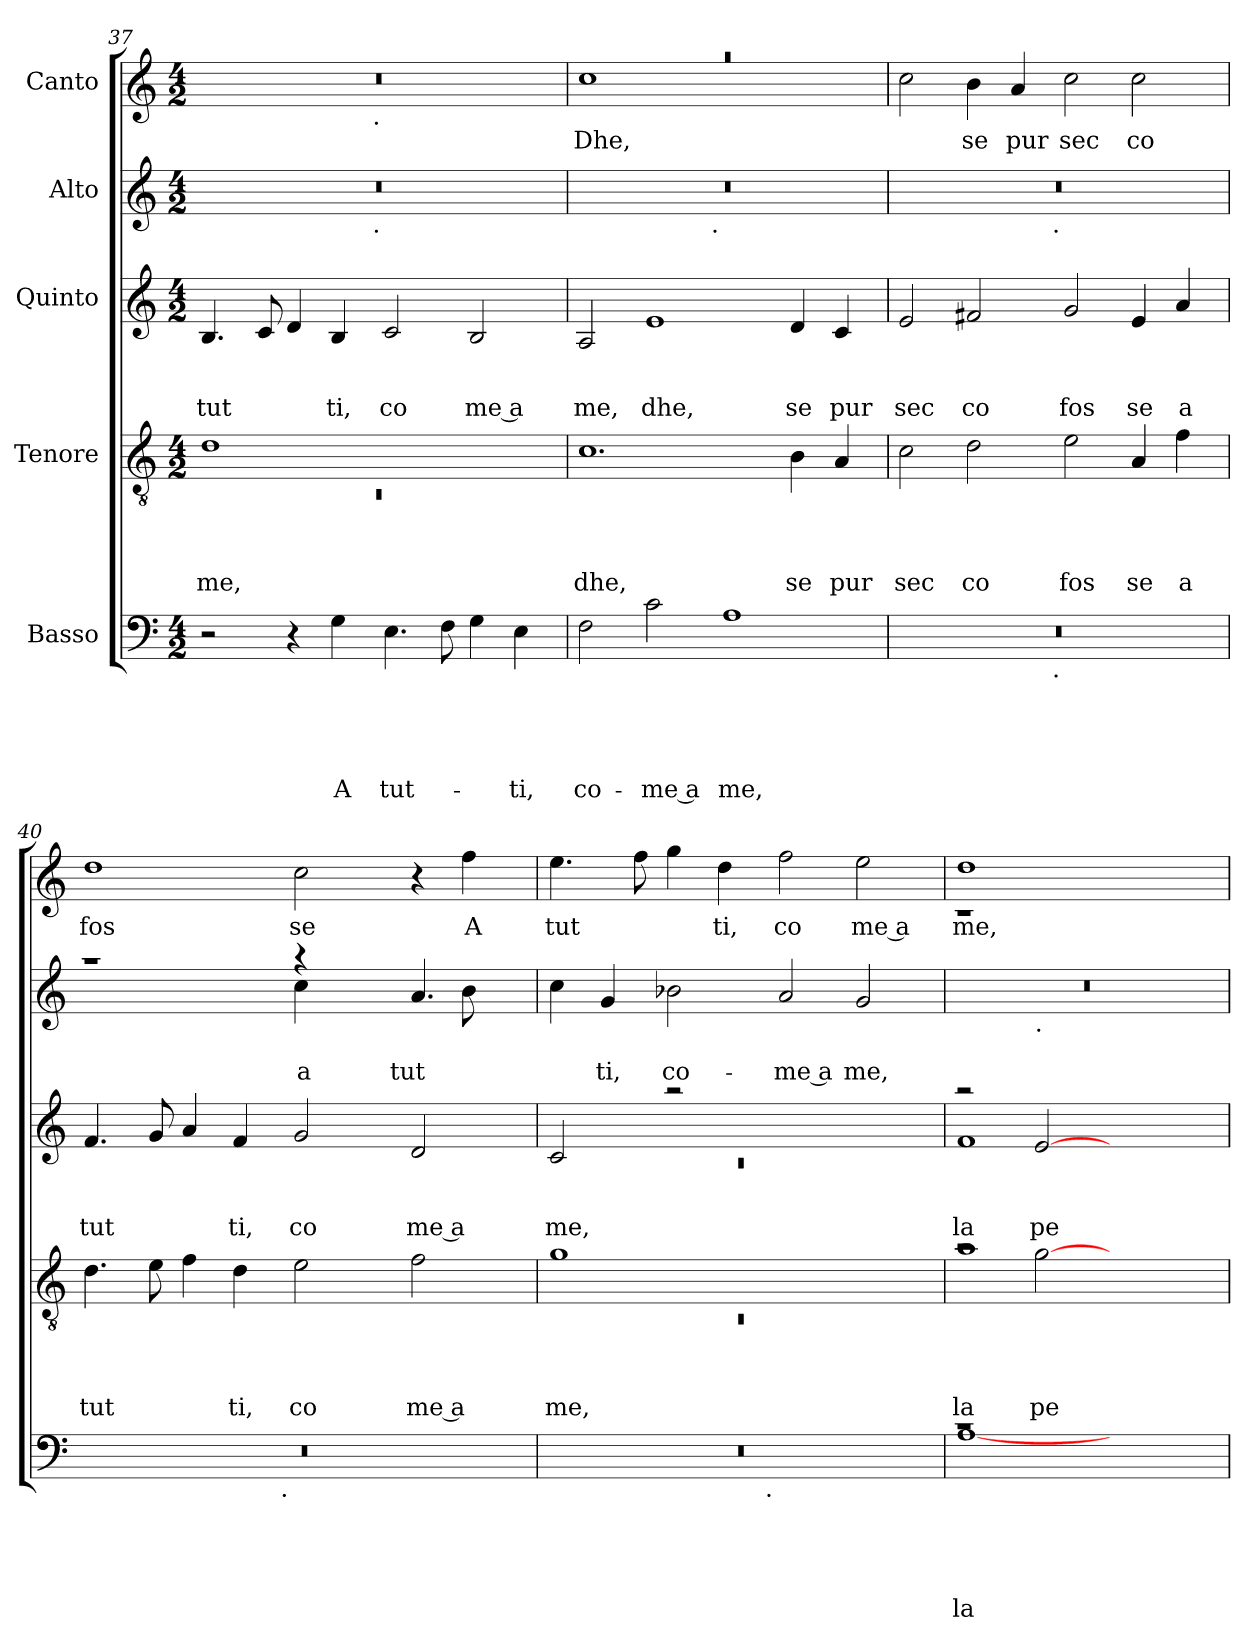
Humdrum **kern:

**kern	**text	**text	**text	**text	**text	**kern	**text	**text	**text	**text	**kern	**text	**text	**text	**kern	**text	**text	**kern	**text
*part5	*part5	*part5	*part5	*part5	*part5	*part4	*part4	*part4	*part4	*part4	*part3	*part3	*part3	*part3	*part2	*part2	*part2	*part1	*part1
*staff5	*staff5	*staff5	*staff5	*staff5	*staff5	*staff4	*staff4	*staff4	*staff4	*staff4	*staff3	*staff3	*staff3	*staff3	*staff2	*staff2	*staff2	*staff1	*staff1
*I"Basso	*	*	*	*	*	*I"Tenore	*	*	*	*	*I"Quinto	*	*	*	*I"Alto	*	*	*I"Canto	*
*clefF4	*	*	*	*	*	*clefGv2	*	*	*	*	*clefG2	*	*	*	*clefG2	*	*	*clefG2	*
*k[]	*	*	*	*	*	*k[]	*	*	*	*	*k[]	*	*	*	*k[]	*	*	*k[]	*
*C:	*	*	*	*	*	*C:	*	*	*	*	*C:	*	*	*	*C:	*	*	*C:	*
*M4/2	*	*	*	*	*	*M4/2	*	*	*	*	*M4/2	*	*	*	*M4/2	*	*	*M4/2	*
=37	=37	=37	=37	=37	=37	=37	=37	=37	=37	=37	=37	=37	=37	=37	=37	=37	=37	=37	=37
*	*	*	*	*	*	*^	*	*	*	*	*	*	*	*	*	*	*	*	*
!	!	!	!	!	!	!	!LO:N:vis=1	!	!	!	!LO:LY:b	!	!	!	!LO:LY:b	!	!	!	!	!
*	*	*	*	*	*	*	*	*	*	*	*	*	*	*	*	*^	*	*	*^	*
2r	.	.	.	.	.	1d	0rC	.	.	.	me,	4.B/	.	.	tut	0r	2ryy	.	.	0r	2ryy	.
.	.	.	.	.	.	.	.	.	.	.	.	8c/	.	.	.	.	.	.	.	.	.	.
4r	.	.	.	.	.	.	.	.	.	.	.	4d/	.	.	.	.	4...ryy	.	.	.	4...ryy	.
!	!	!	!	!	!LO:LY:b	!	!	!	!	!	!	!	!	!	!LO:LY:b	!	!	!	!	!	!	!
4G\	.	.	.	.	A	.	.	.	.	.	.	4B/	.	.	ti,	.	.	.	.	.	.	.
!	!	!	!	!	!	!	!	!	!	!	!	!	!	!	!	!	!	!	!	!	!LO:TX:b:t=.	!
!	!	!	!	!	!	!	!	!	!	!	!	!	!	!	!	!	!LO:TX:b:t=.	!	!	!	!	!
.	.	.	.	.	.	.	.	.	.	.	.	.	.	.	.	.	1ryy	.	.	.	1ryy	.
!	!	!	!	!	!LO:LY:b	!	!	!	!	!	!	!	!	!	!LO:LY:b	!	!	!	!	!	!	!
4.E\	.	.	.	.	tut-	1ryy	.	.	.	.	.	2c/	.	.	co	.	.	.	.	.	.	.
8F\	.	.	.	.	.	.	.	.	.	.	.	.	.	.	.	.	.	.	.	.	.	.
!	!	!	!	!	!	!	!	!	!	!	!	!	!	!	!LO:LY:b:rj	!	!	!	!	!	!	!
4G\	.	.	.	.	.	.	.	.	.	.	.	2B/	.	.	me a	.	.	.	.	.	.	.
!	!	!	!	!	!LO:LY:b	!	!	!	!	!	!	!	!	!	!	!	!	!	!	!	!	!
4E\	.	.	.	.	-ti,	.	.	.	.	.	.	.	.	.	.	.	.	.	.	.	.	.
.	.	.	.	.	.	.	.	.	.	.	.	.	.	.	.	.	32ryy	.	.	.	32ryy	.
=38	=38	=38	=38	=38	=38	=38	=38	=38	=38	=38	=38	=38	=38	=38	=38	=38	=38	=38	=38	=38	=38	=38
!	!	!	!	!	!LO:LY:b	!	!	!	!	!	!LO:LY:b	!	!	!	!LO:LY:b	!	!	!	!	!LO:N:vis=1	!	!LO:LY:b
*	*	*	*	*	*	*v	*v	*	*	*	*	*	*	*	*	*	*	*	*	*	*	*
2F\	.	.	.	.	co-	1.c	.	.	.	dhe,	2A/	.	.	me,	0r	2ryy	.	.	0raa	1cc	Dhe,
!	!	!	!	!	!LO:LY:b:rj	!	!	!	!	!	!	!	!	!LO:LY:b	!	!	!	!	!	!	!
2c\	.	.	.	.	-me a	.	.	.	.	.	1e	.	.	dhe,	.	4...ryy	.	.	.	.	.
!	!	!	!	!	!	!	!	!	!	!	!	!	!	!	!	!LO:TX:b:t=.	!	!	!	!	!
.	.	.	.	.	.	.	.	.	.	.	.	.	.	.	.	1ryy	.	.	.	.	.
!	!	!	!	!	!LO:LY:b	!	!	!	!	!	!	!	!	!	!	!	!	!	!	!	!
1A	.	.	.	.	me,	.	.	.	.	.	.	.	.	.	.	.	.	.	.	1ryy	.
!	!	!	!	!	!	!	!	!	!	!LO:LY:b	!	!	!	!LO:LY:b	!	!	!	!	!	!	!
.	.	.	.	.	.	4B\	.	.	.	se	4d/	.	.	se	.	.	.	.	.	.	.
!	!	!	!	!	!	!	!	!	!	!LO:LY:b	!	!	!	!LO:LY:b	!	!	!	!	!	!	!
.	.	.	.	.	.	4A/	.	.	.	pur	4c/	.	.	pur	.	.	.	.	.	.	.
.	.	.	.	.	.	.	.	.	.	.	.	.	.	.	.	32ryy	.	.	.	.	.
=39	=39	=39	=39	=39	=39	=39	=39	=39	=39	=39	=39	=39	=39	=39	=39	=39	=39	=39	=39	=39	=39
!	!	!	!	!	!	!	!	!	!	!LO:LY:b	!	!	!	!LO:LY:b	!	!	!	!	!	!	!
*^	*	*	*	*	*	*	*	*	*	*	*	*	*	*	*	*	*	*	*v	*v	*
0r	2ryy	.	.	.	.	.	2c\	.	.	.	sec	2e/	.	.	sec	0r	2ryy	.	.	2cc\	.
!	!	!	!	!	!	!	!	!	!	!	!LO:LY:b	!	!	!	!LO:LY:b	!	!	!	!	!	!LO:LY:b
.	4...ryy	.	.	.	.	.	2d\	.	.	.	co	2f#X/	.	.	co	.	4...ryy	.	.	4b\	se
!	!	!	!	!	!	!	!	!	!	!	!	!	!	!	!	!	!	!	!	!	!LO:LY:b
.	.	.	.	.	.	.	.	.	.	.	.	.	.	.	.	.	.	.	.	4a/	pur
!	!	!	!	!	!	!	!	!	!	!	!	!	!	!	!	!	!LO:TX:b:t=.	!	!	!	!
!	!LO:TX:b:t=.	!	!	!	!	!	!	!	!	!	!	!	!	!	!	!	!	!	!	!	!
.	1ryy	.	.	.	.	.	.	.	.	.	.	.	.	.	.	.	1ryy	.	.	.	.
!	!	!	!	!	!	!	!	!	!	!	!LO:LY:b	!	!	!	!LO:LY:b	!	!	!	!	!	!LO:LY:b
.	.	.	.	.	.	.	2e\	.	.	.	fos	2g/	.	.	fos	.	.	.	.	2cc\	sec
!	!	!	!	!	!	!	!	!	!	!	!LO:LY:b	!	!	!	!LO:LY:b	!	!	!	!	!	!LO:LY:b
.	.	.	.	.	.	.	4A/	.	.	.	se	4e/	.	.	se	.	.	.	.	2cc\	co
!	!	!	!	!	!	!	!	!	!	!	!LO:LY:b	!	!	!	!LO:LY:b	!	!	!	!	!	!
.	.	.	.	.	.	.	4f\	.	.	.	a	4a/	.	.	a	.	.	.	.	.	.
.	32ryy	.	.	.	.	.	.	.	.	.	.	.	.	.	.	.	32ryy	.	.	.	.
!!LO:LB:g=z
=40	=40	=40	=40	=40	=40	=40	=40	=40	=40	=40	=40	=40	=40	=40	=40	=40	=40	=40	=40	=40	=40
!	!	!	!	!	!	!	!	!	!	!	!LO:LY:b	!	!	!	!LO:LY:b	!	!	!	!	!	!LO:LY:b
*	*	*	*	*	*	*	*	*	*	*	*	*	*	*	*	*	*^	*	*	*	*
0r	2ryy	.	.	.	.	.	4.d\	.	.	.	tut	4.f/	.	.	tut	1raa	1ryy	1..ryy	.	.	1dd	fos
.	.	.	.	.	.	.	8e\	.	.	.	.	8g/	.	.	.	.	.	.	.	.	.	.
.	4...ryy	.	.	.	.	.	4f\	.	.	.	.	4a/	.	.	.	.	.	.	.	.	.	.
!	!	!	!	!	!	!	!	!	!	!	!LO:LY:b	!	!	!	!LO:LY:b	!	!	!	!	!	!	!
.	.	.	.	.	.	.	4d\	.	.	.	ti,	4f/	.	.	ti,	.	.	.	.	.	.	.
!	!LO:TX:b:t=.	!	!	!	!	!	!	!	!	!	!	!	!	!	!	!	!	!	!	!	!	!
.	1ryy	.	.	.	.	.	.	.	.	.	.	.	.	.	.	.	.	.	.	.	.	.
!	!	!	!	!	!	!	!	!	!	!	!LO:LY:b	!	!	!	!LO:LY:b	!	!	!	!	!LO:LY:b	!	!LO:LY:b
.	.	.	.	.	.	.	2e\	.	.	.	co	2g/	.	.	co	4raa	4cc\	.	.	a	2cc\	se
.	.	.	.	.	.	.	.	.	.	.	.	.	.	.	.	8ryy	4ryy	.	.	.	.	.
.	.	.	.	.	.	.	.	.	.	.	.	.	.	.	.	2ryy	.	.	.	.	.	.
!	!	!	!	!	!	!	!	!	!	!	!LO:LY:b:rj	!	!	!	!LO:LY:b:rj	!	!	!	!	!LO:LY:b	!	!
.	.	.	.	.	.	.	2f\	.	.	.	me a	2d/	.	.	me a	.	4.a/	.	.	tut-	4r	.
!	!	!	!	!	!	!	!	!	!	!	!	!	!	!	!	!	!	!	!	!	!	!LO:LY:b
.	.	.	.	.	.	.	.	.	.	.	.	.	.	.	.	.	.	8b\	.	.	4ff\	A
.	.	.	.	.	.	.	.	.	.	.	.	.	.	.	.	8ryy	8ryy	8ryy	.	.	.	.
.	32ryy	.	.	.	.	.	.	.	.	.	.	.	.	.	.	.	.	.	.	.	.	.
=41	=41	=41	=41	=41	=41	=41	=41	=41	=41	=41	=41	=41	=41	=41	=41	=41	=41	=41	=41	=41	=41	=41
*	*	*	*	*	*	*	*^	*	*	*	*	*^	*	*	*	*	*	*	*	*	*	*
!	!	!	!	!	!	!	!	!LO:N:vis=1	!	!	!	!LO:LY:b	!	!LO:N:vis=1	!	!	!LO:LY:b	!	!	!	!	!	!	!LO:LY:b
*	*	*	*	*	*	*	*	*	*	*	*	*	*	*	*	*	*	*v	*v	*v	*	*	*	*
0r	2ryy	.	.	.	.	.	1g	0rC	.	.	.	me,	2c/	0rc	.	.	me,	4cc\	.	.	4.ee\	tut
!	!	!	!	!	!	!	!	!	!	!	!	!	!	!	!	!	!	!	!	!LO:LY:b	!	!
.	.	.	.	.	.	.	.	.	.	.	.	.	.	.	.	.	.	4g/	.	-ti,	.	.
.	.	.	.	.	.	.	.	.	.	.	.	.	.	.	.	.	.	.	.	.	8ff\	.
!	!	!	!	!	!	!	!	!	!	!	!	!	!	!	!	!	!	!	!	!LO:LY:b	!	!
.	4...ryy	.	.	.	.	.	.	.	.	.	.	.	2raa	.	.	.	.	2b-X\	.	co-	4gg\	.
!	!	!	!	!	!	!	!	!	!	!	!	!	!	!	!	!	!	!	!	!	!	!LO:LY:b
.	.	.	.	.	.	.	.	.	.	.	.	.	.	.	.	.	.	.	.	.	4dd\	ti,
!	!LO:TX:b:t=.	!	!	!	!	!	!	!	!	!	!	!	!	!	!	!	!	!	!	!	!	!
.	1ryy	.	.	.	.	.	.	.	.	.	.	.	.	.	.	.	.	.	.	.	.	.
!	!	!	!	!	!	!	!	!	!	!	!	!	!	!	!	!	!	!	!	!LO:LY:b:rj	!	!LO:LY:b
.	.	.	.	.	.	.	1ryy	.	.	.	.	.	1ryy	.	.	.	.	2a/	.	-me a	2ff\	co
!	!	!	!	!	!	!	!	!	!	!	!	!	!	!	!	!	!	!	!	!LO:LY:b	!	!LO:LY:b:rj
.	.	.	.	.	.	.	.	.	.	.	.	.	.	.	.	.	.	2g/	.	me,	2ee\	me a
.	32ryy	.	.	.	.	.	.	.	.	.	.	.	.	.	.	.	.	.	.	.	.	.
=42	=42	=42	=42	=42	=42	=42	=42	=42	=42	=42	=42	=42	=42	=42	=42	=42	=42	=42	=42	=42	=42	=42
!	!	!	!	!	!	!LO:LY:b	!	!	!	!	!	!LO:LY:b	!	!	!	!	!LO:LY:b	!	!	!	!	!LO:LY:b
*	*	*	*	*	*	*	*	*	*	*	*	*	*	*	*	*	*	*^	*	*	*^	*
1rc	[>1A	.	.	.	.	la	2ra	1a	.	.	.	la	2raa	1f	.	.	la	0r	2ryy	.	.	1dd	1rc	me,
!	!	!	!	!	!	!	!	!	!	!	!	!	!	!	!	!	!	!	!LO:TX:b:t=.	!	!	!	!	!
!	!	!	!	!	!	!	!	!	!	!	!	!LO:LY:b	!	!	!	!	!LO:LY:b	!	!	!	!	!	!	!
.	.	.	.	.	.	.	[>2g\	.	.	.	.	pe	[<2e/	.	.	.	pe	.	1.ryy	.	.	.	.	.
1ryy	1ryy	.	.	.	.	.	1ryy	1ryy	.	.	.	.	1ryy	1ryy	.	.	.	.	.	.	.	1ryy	1ryy	.
*v	*v	*	*	*	*	*	*	*	*	*	*	*	*v	*v	*	*	*	*v	*v	*	*	*v	*v	*
*	*	*	*	*	*	*v	*v	*	*	*	*	*	*	*	*	*	*	*	*	*
=	=	=	=	=	=	=	=	=	=	=	=	=	=	=	=	=	=	=	=
*-	*-	*-	*-	*-	*-	*-	*-	*-	*-	*-	*-	*-	*-	*-	*-	*-	*-	*-	*-
